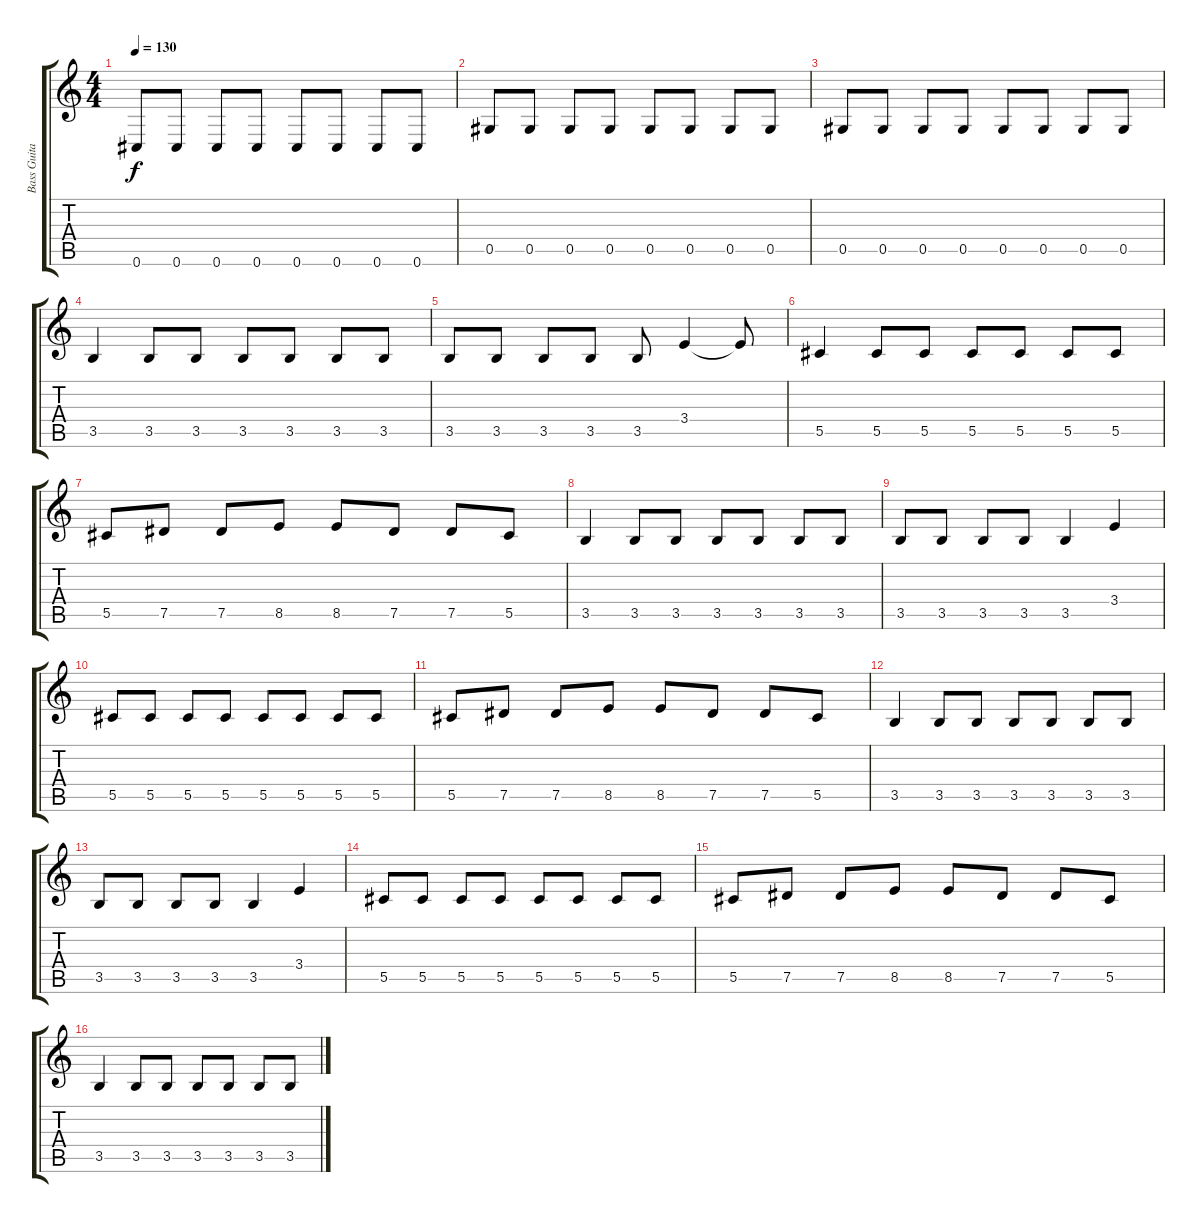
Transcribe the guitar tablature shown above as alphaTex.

\track ("Bass Guitar" "Bass Guita") {instrument electricbasspick}
\staff {score tabs}
\tuning (F4 Db4 Ab3 Db3 Ab2 Db2) {hide}
\ts (4 4)
\tempo 130
\clef g2
\ks c
0.6.8{dy f} 0.6.8 0.6.8 0.6.8 0.6.8 0.6.8 0.6.8 0.6.8 |
0.5.8 0.5.8 0.5.8 0.5.8 0.5.8 0.5.8 0.5.8 0.5.8 |
0.5.8 0.5.8 0.5.8 0.5.8 0.5.8 0.5.8 0.5.8 0.5.8 |
3.5.4 3.5.8 3.5.8 3.5.8 3.5.8 3.5.8 3.5.8 |
3.5.8 3.5.8 3.5.8 3.5.8 3.5.8 3.4.4 3.4{t}.8 |
5.5.4 5.5.8 5.5.8 5.5.8 5.5.8 5.5.8 5.5.8 |
5.5.8 7.5.8 7.5.8 8.5.8 8.5.8 7.5.8 7.5.8 5.5.8 |
3.5.4 3.5.8 3.5.8 3.5.8 3.5.8 3.5.8 3.5.8 |
3.5.8 3.5.8 3.5.8 3.5.8 3.5.4 3.4.4 |
5.5.8 5.5.8 5.5.8 5.5.8 5.5.8 5.5.8 5.5.8 5.5.8 |
5.5.8 7.5.8 7.5.8 8.5.8 8.5.8 7.5.8 7.5.8 5.5.8 |
3.5.4 3.5.8 3.5.8 3.5.8 3.5.8 3.5.8 3.5.8 |
3.5.8 3.5.8 3.5.8 3.5.8 3.5.4 3.4.4 |
5.5.8 5.5.8 5.5.8 5.5.8 5.5.8 5.5.8 5.5.8 5.5.8 |
5.5.8 7.5.8 7.5.8 8.5.8 8.5.8 7.5.8 7.5.8 5.5.8 |
3.5.4 3.5.8 3.5.8 3.5.8 3.5.8 3.5.8 3.5.8
